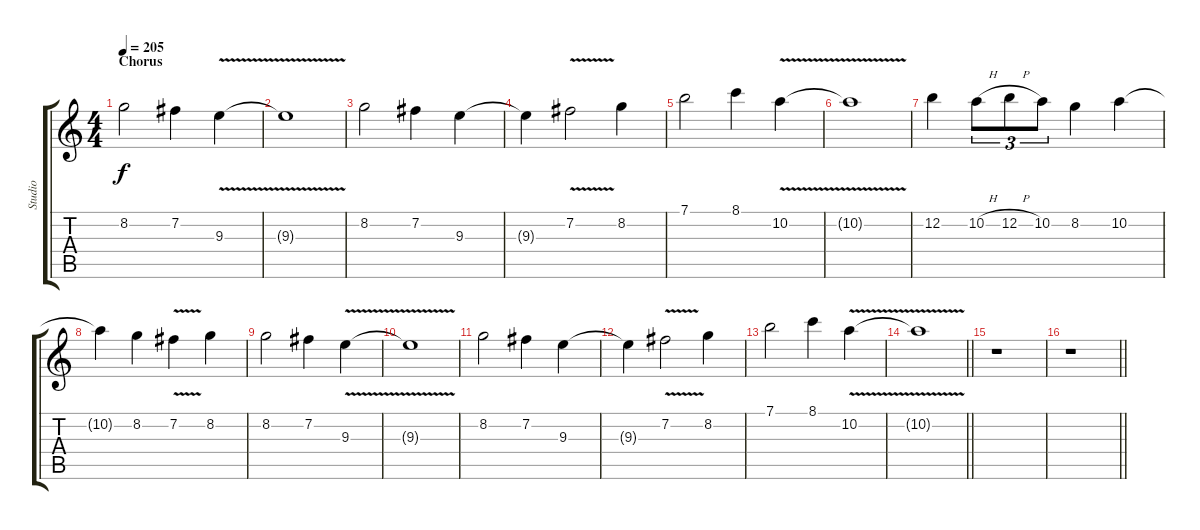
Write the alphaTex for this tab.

\track ("Studio" "Studio") {instrument distortionguitar}
\staff {score tabs}
\tuning (E4 B3 G3 D3 A2 E2) {hide}
\ts (4 4)
\section ("" "Chorus")
\tempo 205
\clef g2
\ks c
8.2.2{dy f} 7.2.4 9.3{v}.4 |
9.3{t}.1 |
8.2.2 7.2.4 9.3.4 |
9.3{t}.4 7.2{v}.2 8.2.4 |
7.1.2 8.1.4 10.2{v}.4 |
10.2{t}.1 |
12.2.4 10.2{h}.8{tu (3 2)} 12.2{h}.8{tu (3 2)} 10.2.8{tu (3 2)} 8.2.4 10.2.4 |
10.2{t}.4 8.2.4 7.2{v}.4 8.2.4 |
8.2.2 7.2.4 9.3{v}.4 |
9.3{t}.1 |
8.2.2 7.2.4 9.3.4 |
9.3{t}.4 7.2{v}.2 8.2.4 |
7.1.2 8.1.4 10.2{v}.4 |
\barLineRight lightlight
10.2{t}.1 |
\section ("" "")
r.1 |
\barLineRight lightlight
r.1
